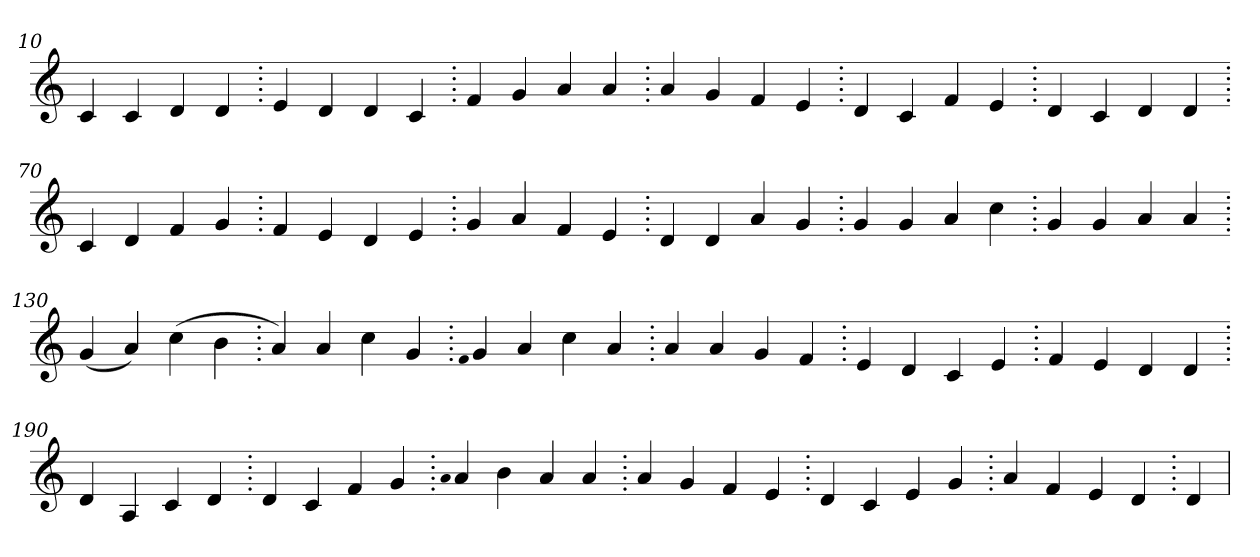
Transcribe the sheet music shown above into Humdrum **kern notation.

**kern
*part1
*staff1
*clefG2
=10.
4c
4c
4d
4d
=20.
4e
4d
4d
4c
=30.
4f
4g
4a
4a
=40.
4a
4g
4f
4e
=50.
4d
4c
4f
4e
=60.
4d
4c
4d
4d
=70.
4c
4d
4f
4g
=80.
4f
4e
4d
4e
=90.
4g
4a
4f
4e
=100.
4d
4d
4a
4g
=110.
4g
4g
4a
4cc
=120.
4g
4g
4a
4a
=130.
(>4g
4a)
(>4cc
4b
=140.
4a)
4a
4cc
4g
=150.
qqf
4g
4a
4cc
4a
=160.
4a
4a
4g
4f
=170.
4e
4d
4c
4e
=180.
4f
4e
4d
4d
=190.
4d
4A
4c
4d
=200.
4d
4c
4f
4g
=210.
qqa
4a
4b
4a
4a
=220.
4a
4g
4f
4e
=230.
4d
4c
4e
4g
=240.
4a
4f
4e
4d
=250.
4d
=
*-
